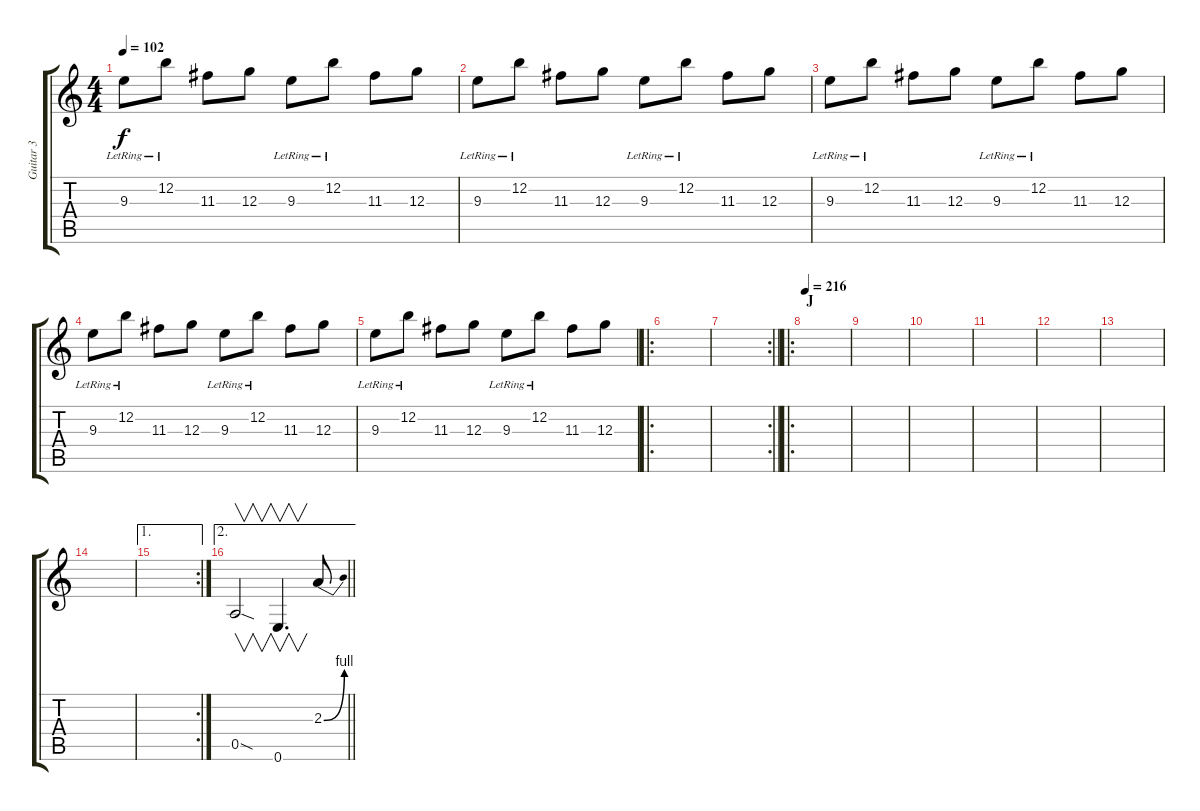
\track ("Guitar 3" "Guitar 3") {instrument distortionguitar}
\staff {score tabs}
\tuning (E4 B3 G3 D3 A2 E2) {hide}
\ts (4 4)
\tempo 102
\clef g2
\ks c
9.3{lr}.8{dy f} 12.2{lr}.8 11.3.8 12.3.8 9.3{lr}.8 12.2{lr}.8 11.3.8 12.3.8 |
9.3{lr}.8 12.2{lr}.8 11.3.8 12.3.8 9.3{lr}.8 12.2{lr}.8 11.3.8 12.3.8 |
9.3{lr}.8 12.2{lr}.8 11.3.8 12.3.8 9.3{lr}.8 12.2{lr}.8 11.3.8 12.3.8 |
9.3{lr}.8 12.2{lr}.8 11.3.8 12.3.8 9.3{lr}.8 12.2{lr}.8 11.3.8 12.3.8 |
9.3{lr}.8 12.2{lr}.8 11.3.8 12.3.8 9.3{lr}.8 12.2{lr}.8 11.3.8 12.3.8 |
\ro
|
\rc 2
\barLineRight lightlight
|
\ro
\section ("" "J")
\tempo 216
|
|
|
|
|
|
|
\ae 1
\rc 2
|
\ae 2
\barLineRight lightlight
0.5{sod}.2{v} 0.6.4{v d} 2.3{be (bend 0 0 60 4)}.8
